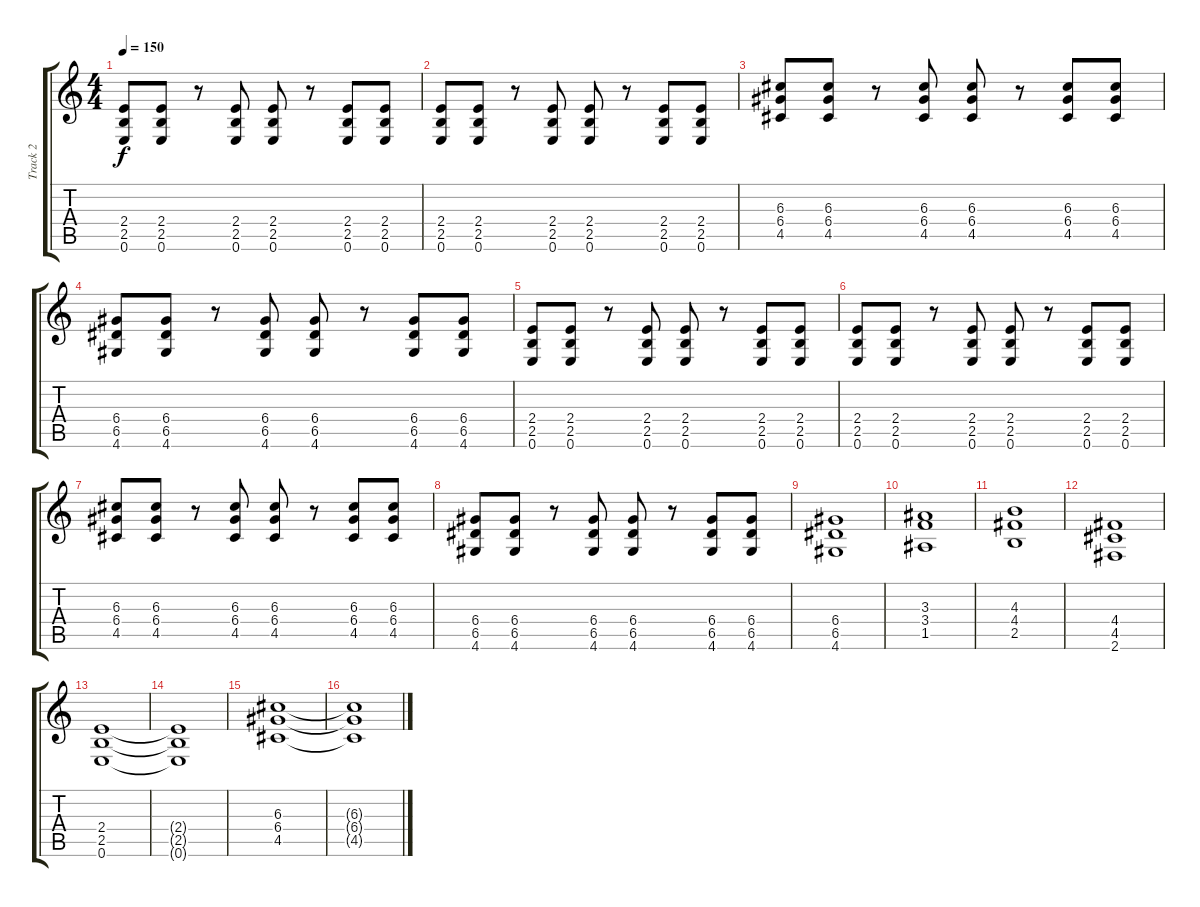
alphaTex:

\track ("Track 2" "Track 2") {instrument distortionguitar}
\staff {score tabs}
\tuning (E4 B3 G3 D3 A2 E2) {hide}
\ts (4 4)
\tempo 150
\clef g2
\ks c
(2.4 2.5 0.6).8{dy f} (2.4 2.5 0.6).8 r.8 (2.4 2.5 0.6).8 (2.4 2.5 0.6).8 r.8 (2.4 2.5 0.6).8 (2.4 2.5 0.6).8 |
(2.4 2.5 0.6).8 (2.4 2.5 0.6).8 r.8 (2.4 2.5 0.6).8 (2.4 2.5 0.6).8 r.8 (2.4 2.5 0.6).8 (2.4 2.5 0.6).8 |
(6.3 6.4 4.5).8 (6.3 6.4 4.5).8 r.8 (6.3 6.4 4.5).8 (6.3 6.4 4.5).8 r.8 (6.3 6.4 4.5).8 (6.3 6.4 4.5).8 |
(6.4 6.5 4.6).8 (6.4 6.5 4.6).8 r.8 (6.4 6.5 4.6).8 (6.4 6.5 4.6).8 r.8 (6.4 6.5 4.6).8 (6.4 6.5 4.6).8 |
(2.4 2.5 0.6).8 (2.4 2.5 0.6).8 r.8 (2.4 2.5 0.6).8 (2.4 2.5 0.6).8 r.8 (2.4 2.5 0.6).8 (2.4 2.5 0.6).8 |
(2.4 2.5 0.6).8 (2.4 2.5 0.6).8 r.8 (2.4 2.5 0.6).8 (2.4 2.5 0.6).8 r.8 (2.4 2.5 0.6).8 (2.4 2.5 0.6).8 |
(6.3 6.4 4.5).8 (6.3 6.4 4.5).8 r.8 (6.3 6.4 4.5).8 (6.3 6.4 4.5).8 r.8 (6.3 6.4 4.5).8 (6.3 6.4 4.5).8 |
(6.4 6.5 4.6).8 (6.4 6.5 4.6).8 r.8 (6.4 6.5 4.6).8 (6.4 6.5 4.6).8 r.8 (6.4 6.5 4.6).8 (6.4 6.5 4.6).8 |
(6.4 6.5 4.6).1 |
(3.3 3.4 1.5).1 |
(4.3 4.4 2.5).1 |
(4.4 4.5 2.6).1 |
(2.4 2.5 0.6).1 |
(2.4{t} 2.5{t} 0.6{t}).1 |
(6.3 6.4 4.5).1 |
(6.3{t} 6.4{t} 4.5{t}).1
